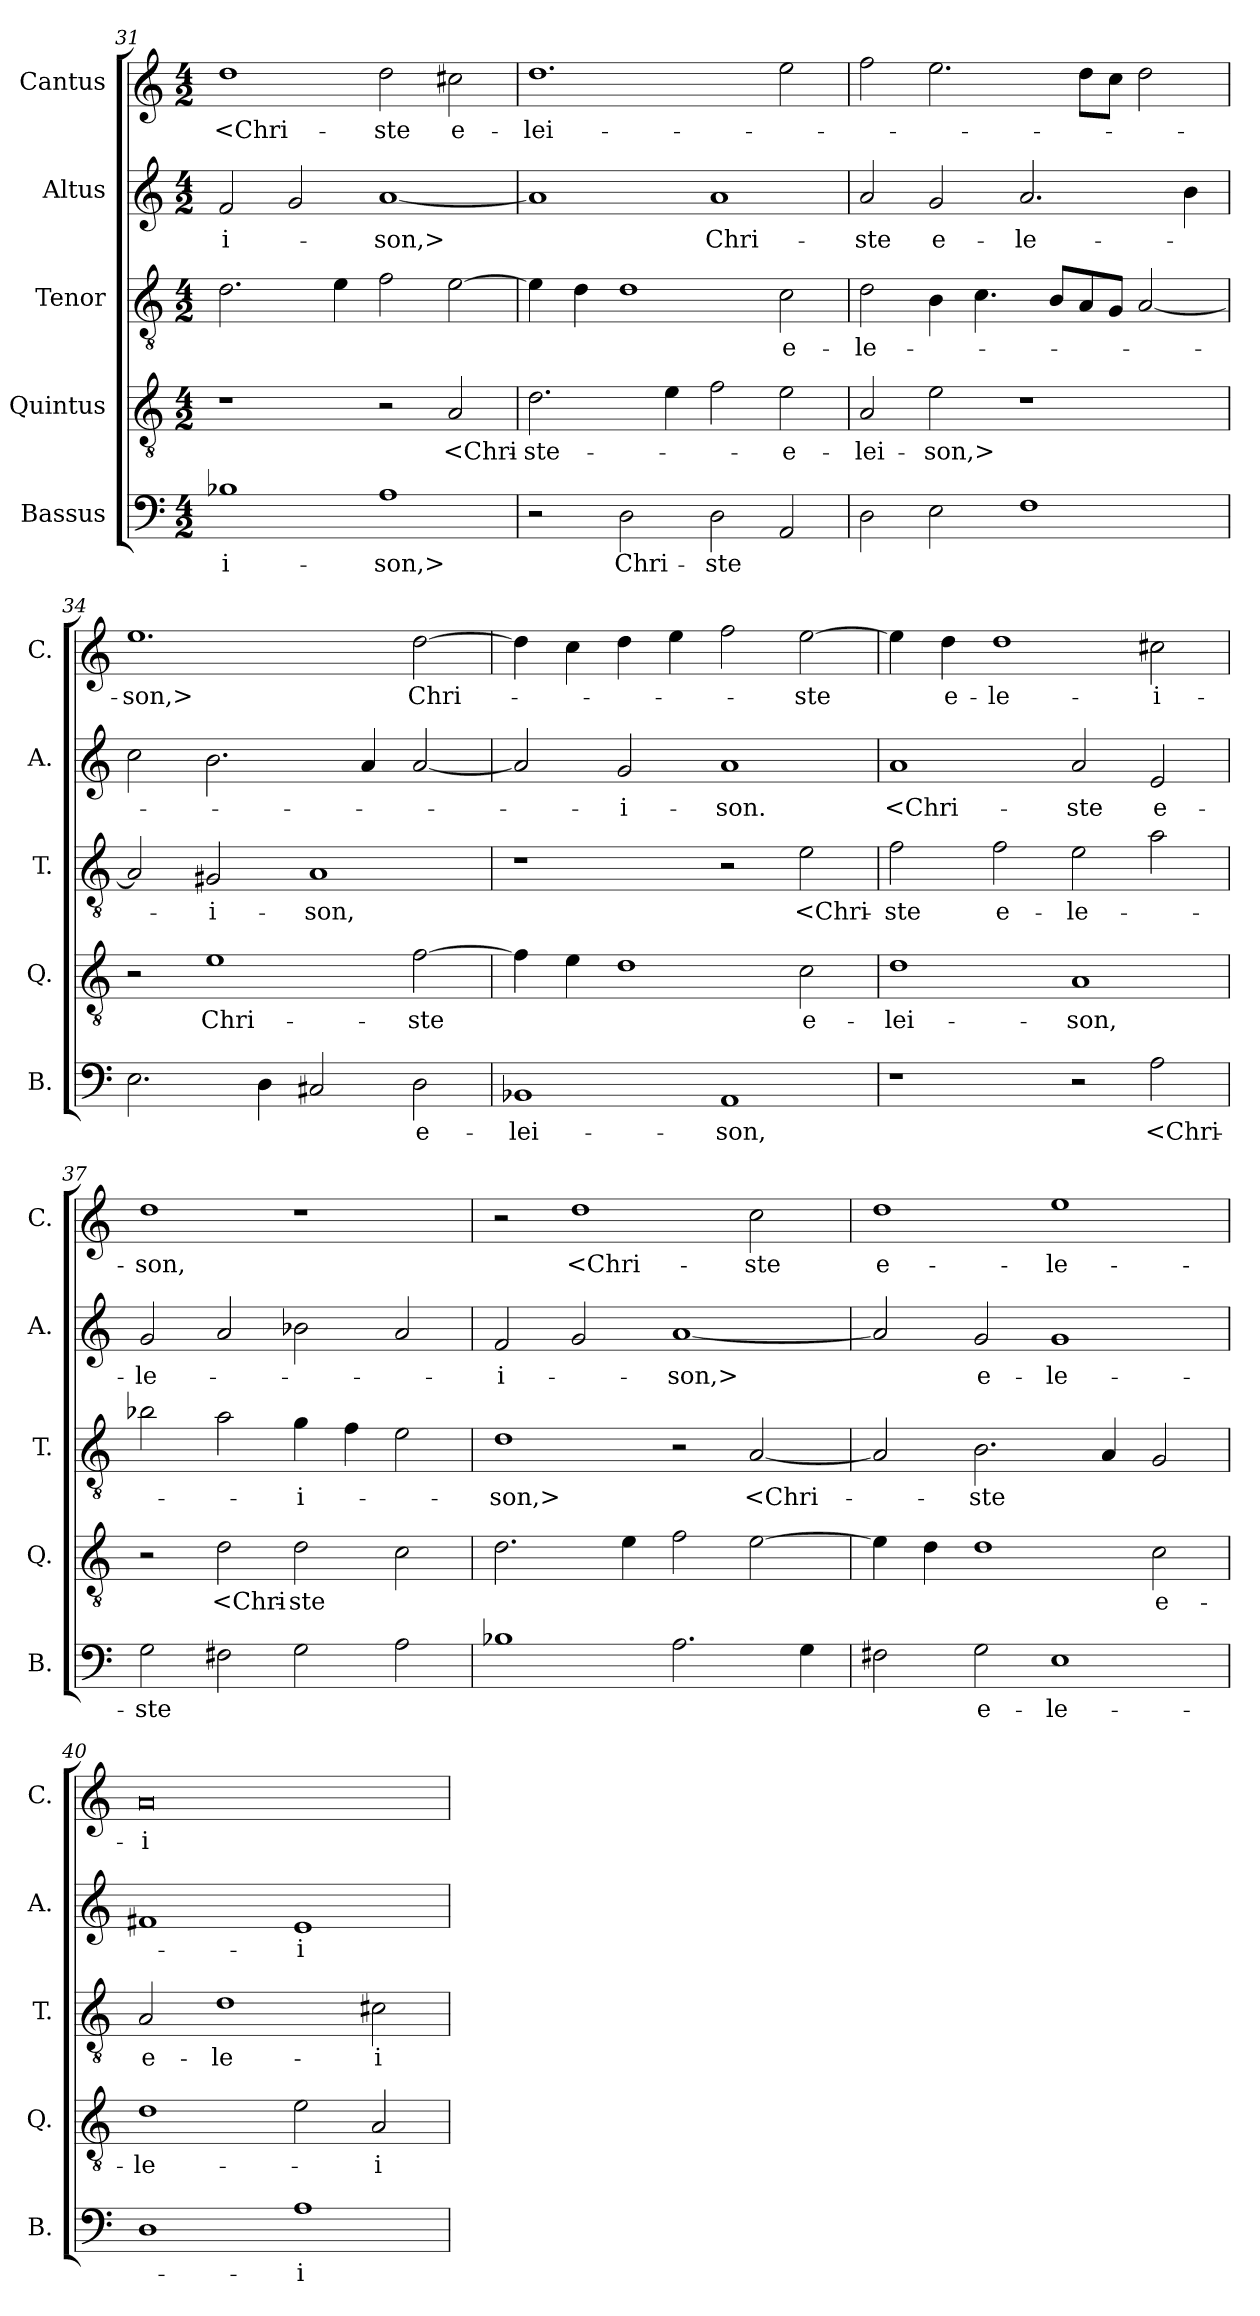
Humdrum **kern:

**kern	**text	**kern	**text	**kern	**text	**kern	**text	**kern	**text
*part5	*part5	*part4	*part4	*part3	*part3	*part2	*part2	*part1	*part1
*staff5	*staff5	*staff4	*staff4	*staff3	*staff3	*staff2	*staff2	*staff1	*staff1
*I"Bassus	*	*I"Quintus	*	*I"Tenor	*	*I"Altus	*	*I"Cantus	*
*I'B.	*	*I'Q.	*	*I'T.	*	*I'A.	*	*I'C.	*
*clefF4	*	*clefGv2	*	*clefGv2	*	*clefG2	*	*clefG2	*
*	*	*ITrd7c12	*	*ITrd7c12	*	*	*	*	*
*k[]	*	*k[]	*	*k[]	*	*k[]	*	*k[]	*
*C:	*	*C:	*	*C:	*	*C:	*	*C:	*
*M4/2	*	*M4/2	*	*M4/2	*	*M4/2	*	*M4/2	*
=31	=31	=31	=31	=31	=31	=31	=31	=31	=31
1B-\	-i-	1r	.	2.D\	.	2f/	-i-	1dd\	<Chri-
.	.	.	.	.	.	2g/	.	.	.
.	.	.	.	4E\	.	.	.	.	.
1A\	-son,>	2r	.	2F\	.	[1a/	-son,>	2dd\	-ste
.	.	2AA/	<Chri-	[2E\	.	.	.	2cc#\	e-
=32	=32	=32	=32	=32	=32	=32	=32	=32	=32
2r	.	2.D\	-ste-	4E\]	.	1a/]	.	1.dd\	-lei-
.	.	.	.	4D\	.	.	.	.	.
2D\	Chri-	.	.	1D\	.	.	.	.	.
.	.	4E\	.	.	.	.	.	.	.
2D\	-ste	2F\	.	.	.	1a/	Chri-	.	.
2AA/	.	2E\	-e-	2C\	e-	.	.	2ee\	.
=33	=33	=33	=33	=33	=33	=33	=33	=33	=33
2D\	.	2AA/	-lei-	2D\	-le-	2a/	-ste	2ff\	.
2E\	.	2E\	-son,>	4BB\	.	2g/	e-	2.ee\	.
.	.	.	.	4.C\	.	.	.	.	.
1F\	.	1r	.	.	.	2.a/	-le-	.	.
.	.	.	.	8BB/L	.	.	.	.	.
.	.	.	.	8AA/	.	.	.	8dd\L	.
.	.	.	.	8GG/J	.	.	.	8cc\J	.
.	.	.	.	[2AA/	.	.	.	2dd\	.
.	.	.	.	.	.	4b\	.	.	.
=34	=34	=34	=34	=34	=34	=34	=34	=34	=34
2.E\	.	2r	.	2AA/]	.	2cc\	.	1.ee\	-son,>
.	.	1E\	Chri-	2GG#/	-i-	2.b\	.	.	.
4D\	.	.	.	.	.	.	.	.	.
2C#X/	.	.	.	1AA/	-son,	.	.	.	.
.	.	.	.	.	.	4a/	.	.	.
2D\	e-	[2F\	-ste	.	.	[2a/	.	[2dd\	Chri-
=35	=35	=35	=35	=35	=35	=35	=35	=35	=35
1BB-/	-lei-	4F\]	.	1r	.	2a/]	.	4dd\]	.
.	.	4E\	.	.	.	.	.	4cc\	.
.	.	1D\	.	.	.	2g/	-i-	4dd\	.
.	.	.	.	.	.	.	.	4ee\	.
1AA/	-son,	.	.	2r	.	1a/	-son.	2ff\	.
.	.	2C\	e-	2E\	<Chri-	.	.	[2ee\	-ste
=36	=36	=36	=36	=36	=36	=36	=36	=36	=36
1r	.	1D\	-lei-	2F\	-ste	1a/	<Chri-	4ee\]	.
.	.	.	.	.	.	.	.	4dd\	e-
.	.	.	.	2F\	e-	.	.	1dd\	-le-
2r	.	1AA/	-son,	2E\	-le-	2a/	-ste	.	.
2A\	<Chri-	.	.	2A\	.	2e/	e-	2cc#\	-i-
=37	=37	=37	=37	=37	=37	=37	=37	=37	=37
2G\	-ste	2r	.	2B-X\	.	2g/	-le-	1dd\	-son,
2F#X\	.	2D\	<Chri-	2A\	.	2a/	.	.	.
2G\	.	2D\	-ste	4G\	-i-	2b-\	.	1r	.
.	.	.	.	4F\	.	.	.	.	.
2A\	.	2C\	.	2E\	.	2a/	.	.	.
=38	=38	=38	=38	=38	=38	=38	=38	=38	=38
1B-\	.	2.D\	.	1D\	-son,>	2f/	-i-	2r	.
.	.	.	.	.	.	2g/	.	1dd\	<Chri-
.	.	4E\	.	.	.	.	.	.	.
2.A\	.	2F\	.	2r	.	[1a/	-son,>	.	.
.	.	[2E\	.	[2AA/	<Chri-	.	.	2cc\	-ste
4G\	.	.	.	.	.	.	.	.	.
=39	=39	=39	=39	=39	=39	=39	=39	=39	=39
2F#X\	.	4E\]	.	2AA/]	.	2a/]	.	1dd\	e-
.	.	4D\	.	.	.	.	.	.	.
2G\	e-	1D\	.	2.BB\	-ste	2g/	e-	.	.
1E\	-le-	.	.	.	.	1g/	-le-	1ee\	-le-
.	.	.	.	4AA/	.	.	.	.	.
.	.	2C\	e-	2GG/	.	.	.	.	.
=40	=40	=40	=40	=40	=40	=40	=40	=40	=40
1D\	.	1D\	-le-	2AA/	e-	1f#/	.	0a/	-i-
.	.	.	.	1D\	-le-	.	.	.	.
1A\	-i-	2E\	.	.	.	1e/	-i-	.	.
.	.	2AA/	-i-	2C#\	-i-	.	.	.	.
=	=	=	=	=	=	=	=	=	=
*-	*-	*-	*-	*-	*-	*-	*-	*-	*-
